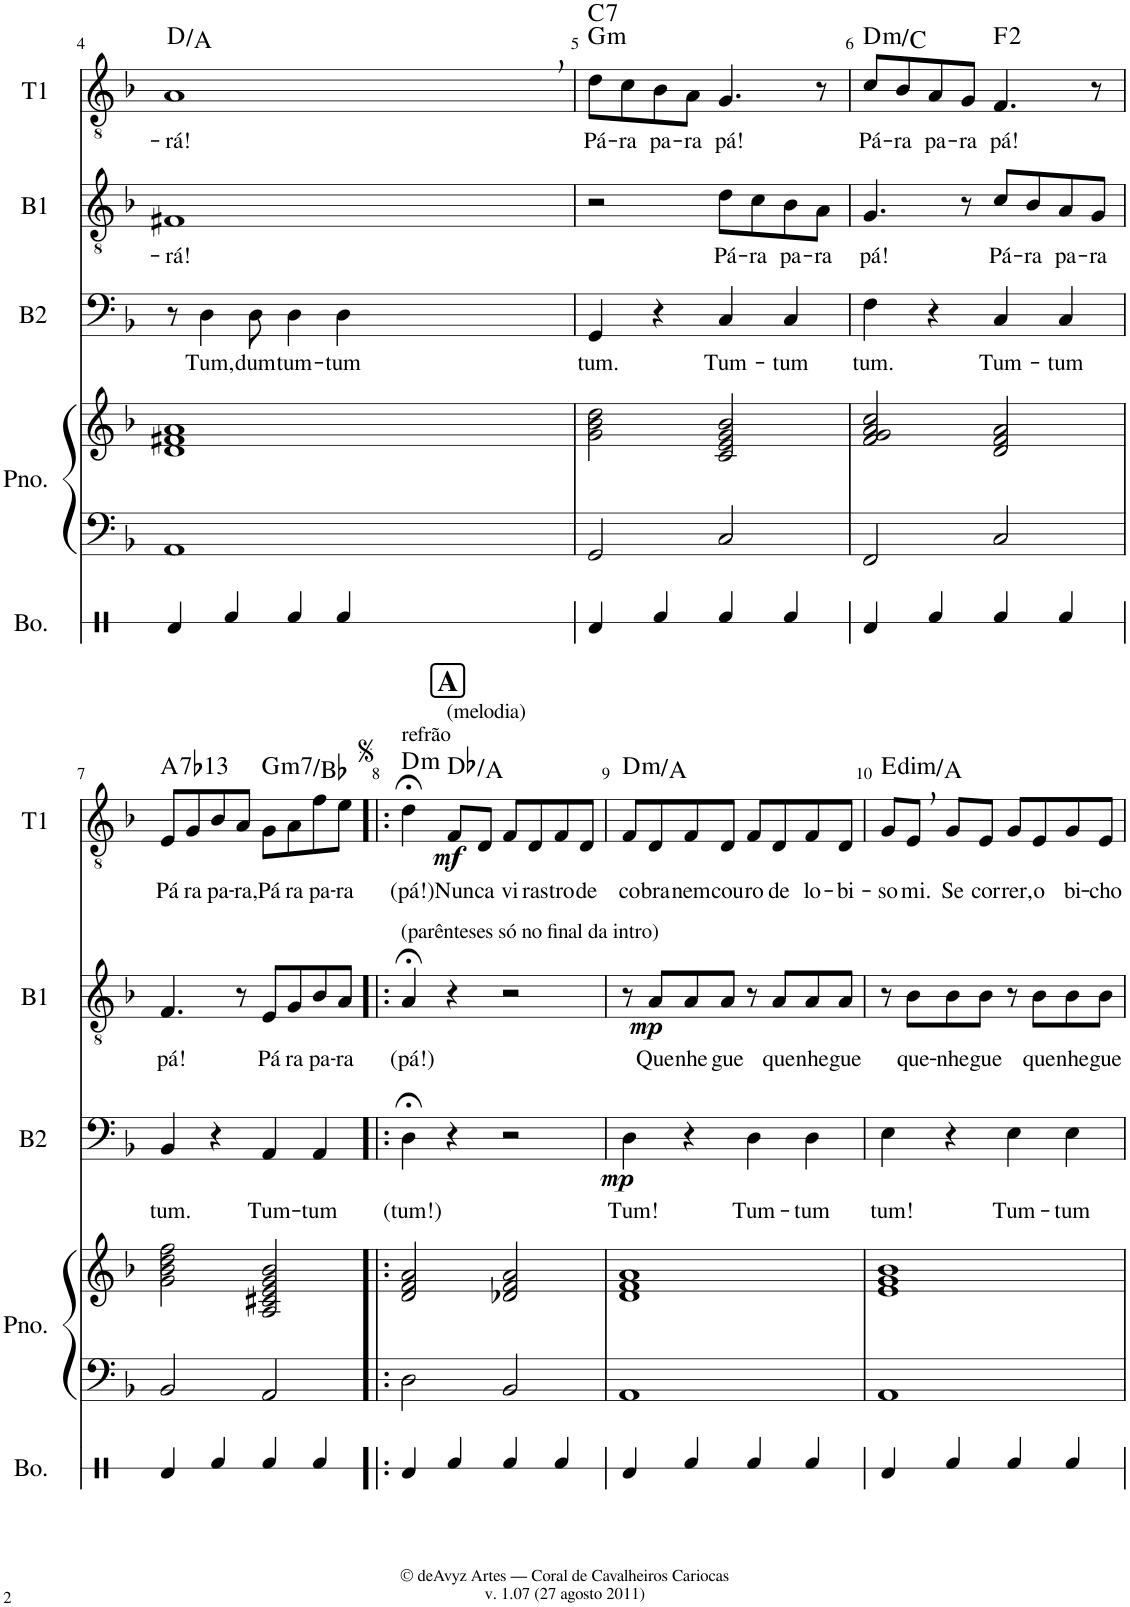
**kern	**kern	**kern	**kern	**text	**dynam	**kern	**text	**dynam	**kern	**text	**dynam	**harte
*part5	*part4	*part4	*part3	*part3	*part3	*part2	*part2	*part2	*part1	*part1	*part1	*part1
*staff6	*staff5	*staff4	*staff3	*staff3	*staff3	*staff2	*staff2	*staff2	*staff1	*staff1	*staff1	*
*I"Bongos	*I"Piano	*	*I"Baixo	*	*	*I"Barítono	*	*	*I"Tenor	*	*	*
*I'Bo.	*I'Pno.	*	*I'B2	*	*	*I'B1	*	*	*I'T1	*	*	*
!!LO:PB:g=z
*clefX	*clefF4	*clefG2	*clefF4	*	*	*clefGv2	*	*	*clefGv2	*	*	*
*k[]	*k[b-]	*k[b-]	*k[b-]	*	*	*k[b-]	*	*	*k[b-]	*	*	*
*M4/4	*M4/4	*M4/4	*M4/4	*	*	*M4/4	*	*	*M4/4	*	*	*
=4	=4	=4	=4	=4	=4	=4	=4	=4	=4	=4	=4	=4
!	!	!	!	!	!	!	!LO:LY:b	!	!	!LO:LY:b	!	!
4Rd/	1AA	1d 1f#X 1a	8r	.	.	1F#X	-rá!	.	1A,	-rá!	.	D:maj/5
!	!	!	!	!LO:LY:b	!	!	!	!	!	!	!	!
.	.	.	4D\	Tum,	.	.	.	.	.	.	.	.
4Rf/	.	.	.	.	.	.	.	.	.	.	.	.
!	!	!	!	!LO:LY:b	!	!	!	!	!	!	!	!
.	.	.	8D\	dum	.	.	.	.	.	.	.	.
!	!	!	!	!LO:LY:b	!	!	!	!	!	!	!	!
4Rf/	.	.	4D\	tum-	.	.	.	.	.	.	.	.
!	!	!	!	!LO:LY:b	!	!	!	!	!	!	!	!
4Rf/	.	.	4D\	-tum	.	.	.	.	.	.	.	.
=5	=5	=5	=5	=5	=5	=5	=5	=5	=5	=5	=5	=5
!	!	!	!	!LO:LY:b	!	!	!	!	!	!LO:LY:b	!	!LO:H:n=1:kt=m
!	!	!	!	!	!	!	!	!	!	!	!	!LO:H:n=2:kt=7
4Rd/	2GG/	2g\ 2b-\ 2dd\	4GG/	tum.	.	2r	.	.	8d\L	Pá-	.	G:min C:7
!	!	!	!	!	!	!	!	!	!	!LO:LY:b	!	!
.	.	.	.	.	.	.	.	.	8c\	-ra	.	.
!	!	!	!	!	!	!	!	!	!	!LO:LY:b	!	!
4Rf/	.	.	4r	.	.	.	.	.	8B-\	pa-	.	.
!	!	!	!	!	!	!	!	!	!	!LO:LY:b	!	!
.	.	.	.	.	.	.	.	.	8A\J	-ra	.	.
!	!	!	!	!LO:LY:b	!	!	!LO:LY:b	!	!	!LO:LY:b	!	!
4Rf/	2C/	2c/ 2e/ 2g/ 2b-/	4C/	Tum-	.	8d\L	Pá-	.	4.G/	pá!	.	.
!	!	!	!	!	!	!	!LO:LY:b	!	!	!	!	!
.	.	.	.	.	.	8c\	-ra	.	.	.	.	.
!	!	!	!	!LO:LY:b	!	!	!LO:LY:b	!	!	!	!	!
4Rf/	.	.	4C/	-tum	.	8B-\	pa-	.	.	.	.	.
!	!	!	!	!	!	!	!LO:LY:b	!	!	!	!	!
.	.	.	.	.	.	8A\J	-ra	.	8r	.	.	.
=6	=6	=6	=6	=6	=6	=6	=6	=6	=6	=6	=6	=6
!	!	!	!	!LO:LY:b	!	!	!LO:LY:b	!	!	!LO:LY:b	!	!LO:H:kt=m
4Rd/	2FF/	2f/ 2g/ 2a/ 2cc/	4F\	tum.	.	4.G/	pá!	.	8c/L	Pá-	.	D:min/b7
!	!	!	!	!	!	!	!	!	!	!LO:LY:b	!	!
.	.	.	.	.	.	.	.	.	8B-/	-ra	.	.
!	!	!	!	!	!	!	!	!	!	!LO:LY:b	!	!
4Rf/	.	.	4r	.	.	.	.	.	8A/	pa-	.	.
!	!	!	!	!	!	!	!	!	!	!LO:LY:b	!	!
.	.	.	.	.	.	8r	.	.	8G/J	-ra	.	.
!	!	!	!	!LO:LY:b	!	!	!LO:LY:b	!	!	!LO:LY:b	!	!
4Rf/	2C/	2d/ 2f/ 2a/	4C/	Tum-	.	8c/L	Pá-	.	4.F/	pá!	.	F:maj(2)
!	!	!	!	!	!	!	!LO:LY:b	!	!	!	!	!
.	.	.	.	.	.	8B-/	-ra	.	.	.	.	.
!	!	!	!	!LO:LY:b	!	!	!LO:LY:b	!	!	!	!	!
4Rf/	.	.	4C/	-tum	.	8A/	pa-	.	.	.	.	.
!	!	!	!	!	!	!	!LO:LY:b	!	!	!	!	!
.	.	.	.	.	.	8G/J	-ra	.	8r	.	.	.
!!LO:LB:g=z
=7	=7	=7	=7	=7	=7	=7	=7	=7	=7	=7	=7	=7
!	!	!	!	!LO:LY:b	!	!	!LO:LY:b	!	!	!LO:LY:b	!	!LO:H:kt=7
4Rd/	2BB-/	2g\ 2b-\ 2dd\ 2ff\	4BB-/	tum.	.	4.F/	pá!	.	8E/L	Pá-	.	A:7(b13)
!	!	!	!	!	!	!	!	!	!	!LO:LY:b	!	!
.	.	.	.	.	.	.	.	.	8G/	-ra	.	.
!	!	!	!	!	!	!	!	!	!	!LO:LY:b	!	!
4Rf/	.	.	4r	.	.	.	.	.	8B-/	pa-	.	.
!	!	!	!	!	!	!	!	!	!	!LO:LY:b	!	!
.	.	.	.	.	.	8r	.	.	8A/J	-ra,	.	.
!	!	!	!	!LO:LY:b	!	!	!LO:LY:b	!	!	!LO:LY:b	!	!LO:H:kt=m7
4Rf/	2AA/	2A/ 2c#X/ 2e/ 2g/ 2b-/	4AA/	Tum-	.	8E/L	Pá-	.	8G\L	Pá-	.	G:min7/b3
!	!	!	!	!	!	!	!LO:LY:b	!	!	!LO:LY:b	!	!
.	.	.	.	.	.	8G/	-ra	.	8A\	-ra	.	.
!	!	!	!	!LO:LY:b	!	!	!LO:LY:b	!	!	!LO:LY:b	!	!
4Rf/	.	.	4AA/	-tum	.	8B-/	pa-	.	8f\	pa-	.	.
!	!	!	!	!	!	!	!LO:LY:b	!	!	!LO:LY:b	!	!
.	.	.	.	.	.	8A/J	-ra	.	8e\J	-ra	.	.
=8!|:	=8!|:	=8!|:	=8!|:	=8!|:	=8!|:	=8!|:	=8!|:	=8!|:	=8!|:	=8!|:	=8!|:	=8!|:
!	!	!	!	!	!	!	!	!	!LO:TX:a:t=refrão	!	!	!
!	!	!	!	!	!	!LO:TX:a:t=(parênteses só no final da intro)	!	!	!	!	!	!
!	!	!	!	!LO:LY:b	!	!	!LO:LY:b	!	!	!LO:LY:b	!	!LO:H:kt=m
4Rd/	2D\	2d/ 2f/ 2a/	4D;<\	(tum!)	.	4A;</	(pá!)	.	4d;<\	(pá!)	.	D:min
!	!	!	!	!	!	!	!	!	!LO:TX:a:t=(melodia)	!	!	!
!	!	!	!	!	!	!	!	!	!LO:TX:a:B:t=A	!	!	!
!	!	!	!	!	!	!	!	!	!	!LO:LY:b	!LO:DY:b	!LO:H:kt=N.C.
4Rf/	.	.	4r	.	.	4r	.	.	8F/L	Nun-	mf	N
!	!	!	!	!	!	!	!	!	!	!LO:LY:b	!	!
.	.	.	.	.	.	.	.	.	8D/J	-ca	.	.
!	!	!	!	!	!	!	!	!	!	!LO:LY:b	!	!
4Rf/	2BB-/	2d-X/ 2f/ 2a/	2r	.	.	2r	.	.	8F/L	vi	.	.
!	!	!	!	!	!	!	!	!	!	!LO:LY:b	!	!
.	.	.	.	.	.	.	.	.	8D/	ras-	.	.
!	!	!	!	!	!	!	!	!	!	!LO:LY:b	!	!
4Rf/	.	.	.	.	.	.	.	.	8F/	-tro	.	.
!	!	!	!	!	!	!	!	!	!	!LO:LY:b	!	!
.	.	.	.	.	.	.	.	.	8D/J	de	.	.
=9	=9	=9	=9	=9	=9	=9	=9	=9	=9	=9	=9	=9
!	!	!	!	!LO:LY:b	!LO:DY:b	!	!	!	!	!LO:LY:b	!	!LO:H:kt=m
4Rd/	1AA	1d 1f 1a	4D\	Tum!	mp	8r	.	.	8F/L	co-	.	D:min/5
!	!	!	!	!	!	!	!LO:LY:b	!LO:DY:b	!	!LO:LY:b	!	!
.	.	.	.	.	.	8A/L	Que-	mp	8D/	-bra	.	.
!	!	!	!	!	!	!	!LO:LY:b	!	!	!LO:LY:b	!	!
4Rf/	.	.	4r	.	.	8A/	-nhe-	.	8F/	nem	.	.
!	!	!	!	!	!	!	!LO:LY:b	!	!	!LO:LY:b	!	!
.	.	.	.	.	.	8A/J	-gue	.	8D/J	cou-	.	.
!	!	!	!	!LO:LY:b	!	!	!	!	!	!LO:LY:b	!	!
4Rf/	.	.	4D\	Tum-	.	8r	.	.	8F/L	-ro	.	.
!	!	!	!	!	!	!	!LO:LY:b	!	!	!LO:LY:b	!	!
.	.	.	.	.	.	8A/L	que-	.	8D/	de	.	.
!	!	!	!	!LO:LY:b	!	!	!LO:LY:b	!	!	!LO:LY:b	!	!
4Rf/	.	.	4D\	-tum	.	8A/	-nhe-	.	8F/	lo-	.	.
!	!	!	!	!	!	!	!LO:LY:b	!	!	!LO:LY:b	!	!
.	.	.	.	.	.	8A/J	-gue	.	8D/J	-bi-	.	.
=10	=10	=10	=10	=10	=10	=10	=10	=10	=10	=10	=10	=10
!	!	!	!	!LO:LY:b	!	!	!	!	!	!LO:LY:b	!	!LO:H:kt=dim
4Rd/	1AA	1e 1g 1b-	4E\	tum!	.	8r	.	.	8G/L	-so-	.	E:dim/4
!	!	!	!	!	!	!	!LO:LY:b	!	!	!LO:LY:b	!	!
.	.	.	.	.	.	8B-\L	que-	.	8E,/J	-mi.	.	.
!	!	!	!	!	!	!	!LO:LY:b	!	!	!LO:LY:b	!	!
4Rf/	.	.	4r	.	.	8B-\	-nhe-	.	8G/L	Se	.	.
!	!	!	!	!	!	!	!LO:LY:b	!	!	!LO:LY:b	!	!
.	.	.	.	.	.	8B-\J	-gue	.	8E/J	cor-	.	.
!	!	!	!	!LO:LY:b	!	!	!	!	!	!LO:LY:b	!	!
4Rf/	.	.	4E\	Tum-	.	8r	.	.	8G/L	-rer,	.	.
!	!	!	!	!	!	!	!LO:LY:b	!	!	!LO:LY:b	!	!
.	.	.	.	.	.	8B-\L	que-	.	8E/	o	.	.
!	!	!	!	!LO:LY:b	!	!	!LO:LY:b	!	!	!LO:LY:b	!	!
4Rf/	.	.	4E\	-tum	.	8B-\	-nhe-	.	8G/	bi-	.	.
!	!	!	!	!	!	!	!LO:LY:b	!	!	!LO:LY:b	!	!
.	.	.	.	.	.	8B-\J	-gue	.	8E/J	-cho	.	.
=	=	=	=	=	=	=	=	=	=	=	=	=
*-	*-	*-	*-	*-	*-	*-	*-	*-	*-	*-	*-	*-
